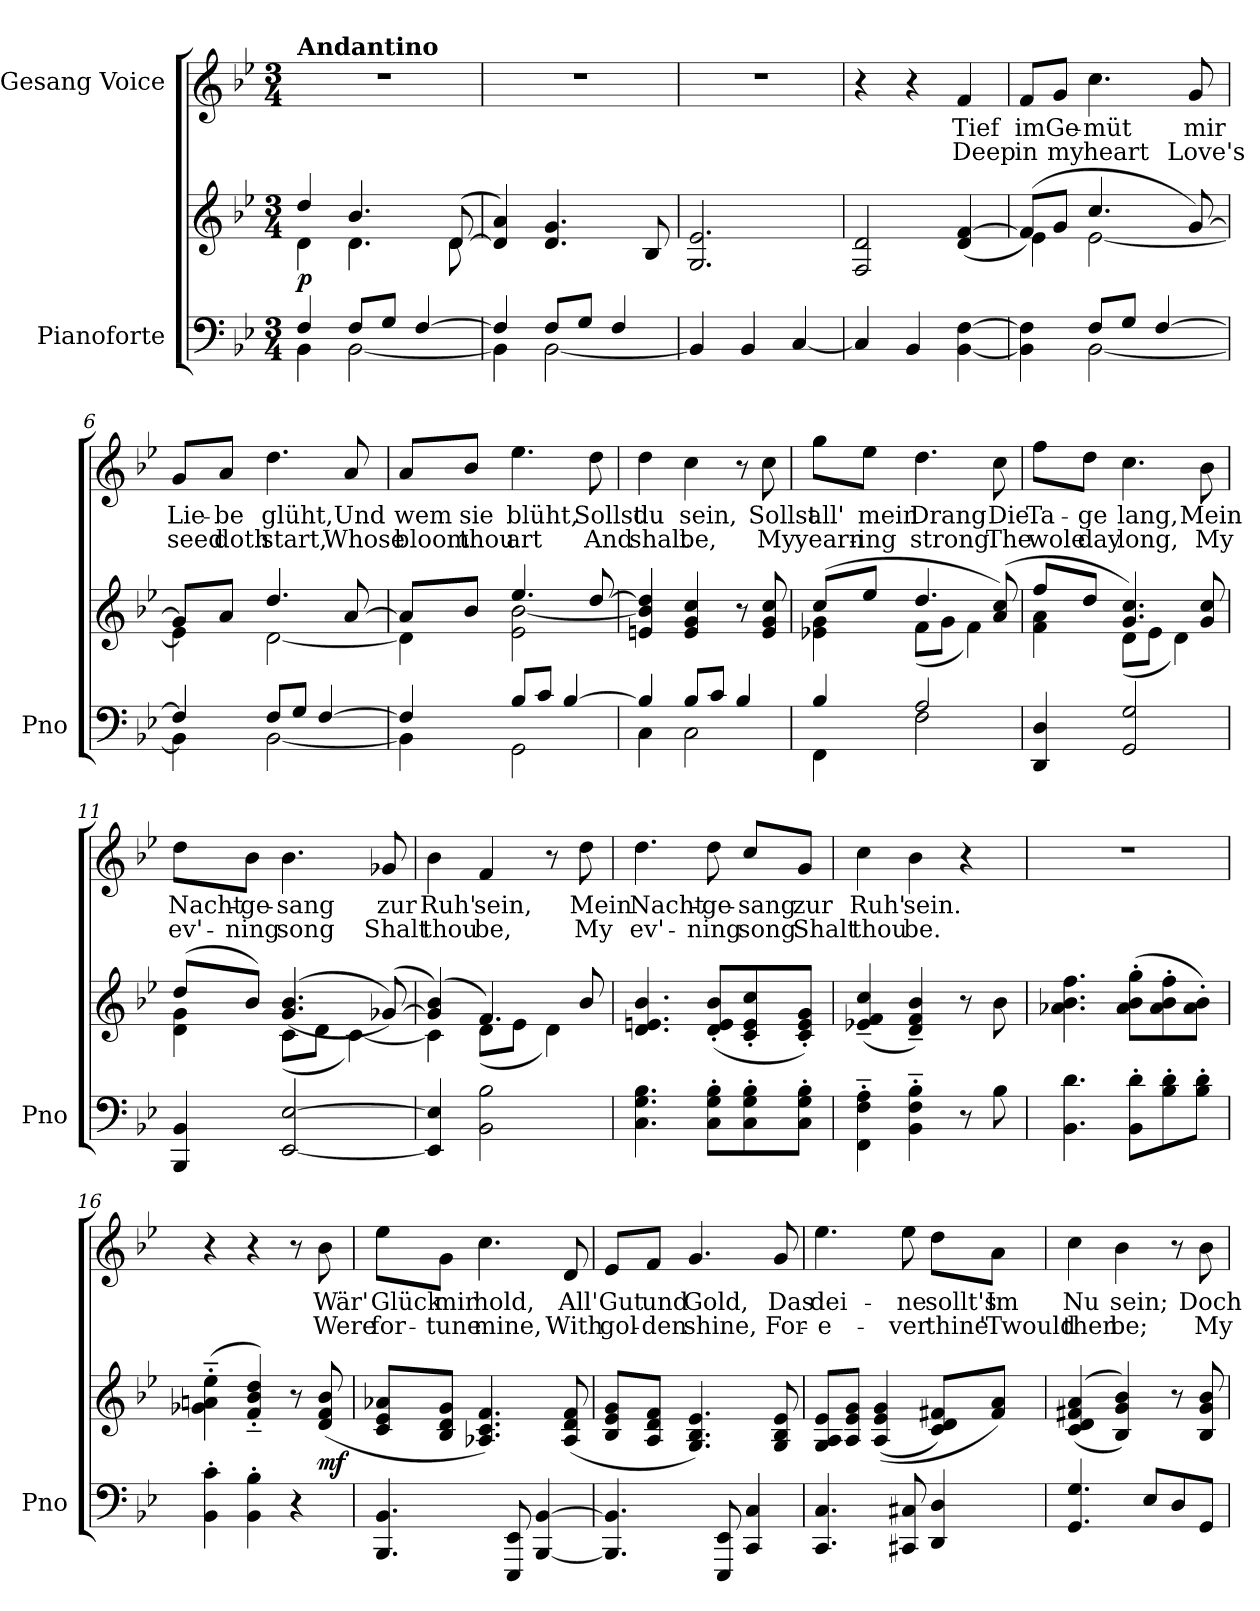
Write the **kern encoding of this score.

**kern	**kern	**dynam	**kern	**text	**text
*part2	*part2	*part2	*part1	*part1	*part1
*staff3	*staff2	*staff2/3	*staff1	*staff1	*staff1
*I"Pianoforte	*	*	*I"Gesang Voice	*	*
*I'Pno	*	*	*	*	*
*clefF4	*clefG2	*	*clefG2	*	*
*k[b-e-]	*k[b-e-]	*	*k[b-e-]	*	*
*M3/4	*M3/4	*	*M3/4	*	*
=1	=1	=1	=1	=1	=1
*^	*^	*	*	*	*
!	!	!	!	!	!LO:TX:a:B:t=Andantino	!	!
!	!	!	!	!LO:DY:b	!	!	!
4F/	4BB-\	4dd/	4d\	p	2.r	.	.
8F/L	[2BB-\	4.b-/	4.d\	.	.	.	.
8G/J	.	.	.	.	.	.	.
[4F/	.	.	.	.	.	.	.
.	.	([<8d/	8d\	.	.	.	.
*	*	*v	*v	*	*	*	*
=2	=2	=2	=2	=2	=2	=2
4F/]	4BB-\]	4d/] 4a/)	.	2.r	.	.
8F/L	[2BB-\	4.d/ 4.g/	.	.	.	.
8G/J	.	.	.	.	.	.
4F/	.	.	.	.	.	.
.	.	8B-/	.	.	.	.
*v	*v	*	*	*	*	*
=3	=3	=3	=3	=3	=3
4BB-/]	2.G/ 2.e-/	.	2.r	.	.
4BB-/	.	.	.	.	.
[4C/	.	.	.	.	.
=4	=4	=4	=4	=4	=4
4C/]	2F/ 2d/	.	4r	.	.
4BB-/	.	.	4r	.	.
[4BB-\ [>4F\	(<4d/ [4f/	.	4f/	Tief	Deep
=5	=5	=5	=5	=5	=5
*^	*^	*	*	*	*
4BB-\] 4F\]	4ryy	(8f/L])	4e-\	.	8f/L	im	in
.	.	8g/J	.	.	8g/J	Ge-	my
8F/L	[2BB-\	4.cc/	[2e-\	.	4.cc\	-müt	heart
8G/J	.	.	.	.	.	.	.
[4F/	.	.	.	.	.	.	.
.	.	[8g/)	.	.	8g/	mir	Love's
=6	=6	=6	=6	=6	=6	=6	=6
4F/]	4BB-\]	8g/L]	4e-\]	.	8g/L	Lie-	seed
.	.	8a/J	.	.	8a/J	-be	doth
8F/L	[2BB-\	4.dd/	[2d\	.	4.dd\	glüht,	start,
8G/J	.	.	.	.	.	.	.
[4F/	.	.	.	.	.	.	.
.	.	[8a/	.	.	8a/	Und	Whose
=7	=7	=7	=7	=7	=7	=7	=7
4F/]	4BB-\]	8a/L]	4d\]	.	8a/L	wem	bloom
.	.	8b-/J	.	.	8b-/J	sie	thou
8B-/L	2GG::\	4.ee-/	2e-\ [2b-\	.	4.ee-\	blüht,	art
8c/J	.	.	.	.	.	.	.
[4B-/	.	.	.	.	.	.	.
.	.	[8dd/	.	.	8dd\	Sollst	And
*	*	*v	*v	*	*	*	*
=8	=8	=8	=8	=8	=8	=8
4B-/]	4C\	4en/ 4b-/] 4dd/]	.	4dd\	du	shalt
8B-/L	2C\	4e/ 4g/ 4cc/	.	4cc\	sein,	be,
8c/J	.	.	.	.	.	.
4B-/	.	8r	.	8r	.	.
.	.	8e/ 8g/ 8cc/	.	8cc\	Sollst	My
=9	=9	=9	=9	=9	=9	=9
*	*	*^	*	*	*	*
4B-/	4FF::\	(8cc/L	4e-X\ 4g\	.	8gg\L	all'	yearn-
.	.	8ee-/J	.	.	8ee-\J	mein	-ing
2A/	2F\	4.dd/	(8f\L	.	4.dd\	Drang	strong
.	.	.	8g\J	.	.	.	.
.	.	.	4f\)	.	.	.	.
.	.	(8a/ 8cc/)	.	.	8cc\	Die	The
*v	*v	*	*	*	*	*	*
=10	=10	=10	=10	=10	=10	=10
4DD/ 4D/	8ff/L	4f\ 4a\	.	8ff\L	Ta-	wole
.	8dd/J	.	.	8dd\J	-ge	day
2GG/ 2G/	4.g/ 4.cc/)	(8d\L	.	4.cc\	lang,	long,
.	.	8e-\J	.	.	.	.
.	.	4d\)	.	.	.	.
.	8g/ 8cc/	.	.	8b-\	Mein	My
=11	=11	=11	=11	=11	=11	=11
4BBB-/ 4BB-/	(8dd/L	4d\ 4g\	.	8dd\L	Nacht-	ev'-
.	8b-/J)	.	.	8b-\J	-ge-	-ning
[2EE-/ [2E-/	((4.g/ 4.b-/	(8c\L	.	4.b-\	-sang	song
.	.	8d\J	.	.	.	.
.	.	[4c\)	.	.	.	.
.	([<8g-X/))	.	.	8g-X/	zur	Shalt
=12	=12	=12	=12	=12	=12	=12
4EE-/] 4E-/]	(4g-/] 4b-/)	4c\]	.	4b-\	Ruh'	thou
2BB-\ 2B-\	4.f/)	(8d\L	.	4f/	sein,	be,
.	.	8e-\J	.	.	.	.
.	.	4d\)	.	8r	.	.
.	8b-/	.	.	8dd\	Mein	My
*	*v	*v	*	*	*	*
=13	=13	=13	=13	=13	=13
4.C\ 4.G\ 4.B-\	4.d/ 4.en/ 4.b-/	.	4.dd\	Nacht-	ev'-
8C\'> 8G\'> 8B-\'>L	(>8d/'> 8e/'> 8b-/'>L	.	8dd\	-ge-	-ning
8C\'> 8G\'> 8B-\'>	8c/'> 8e/'> 8cc/'>	.	8cc/L	-sang	song
8C\'> 8G\'> 8B-\'>J	8c/'> 8e/'> 8g/'>J)	.	8g/J	zur	Shalt
=14	=14	=14	=14	=14	=14
4FF\'~ 4F\'~ 4A\'~	(>4e-X/~> 4f/~> 4cc/~>	.	4cc\	Ruh'	thou
4BB-\'~ 4F\'~ 4B-\'~	4d/~> 4f/~> 4b-/~>)	.	4b-\	sein.	be.
8r	8r	.	4r	.	.
!	!	!LO:DY:b	!	!	!
8B-\	8b-\	other-dynamics	.	.	.
=15	=15	=15	=15	=15	=15
4.BB-\ 4.d\	4.a-X\ 4.b-\ 4.ff\	.	2.r	.	.
8BB-\' 8d\'L	(>8a-\'> 8b-\'> 8gg\'>L	.	.	.	.
8B-\' 8d\'	8a-\'> 8b-\'> 8ff\'>	.	.	.	.
8B-\' 8d\'J	8a-\'> 8b-\'>J)	.	.	.	.
=16	=16	=16	=16	=16	=16
4BB-\' 4c\'	(4g-X\'~ 4an\'~ 4ee-\'~	.	4r	.	.
4BB-\' 4B-\'	4f/'~ 4b-/'~ 4dd/'~)	.	4r	.	.
4r	8r	.	8r	.	.
!	!	!LO:DY:b	!	!	!
.	(8d/ 8f/ 8b-/	mf	8b-\	Wär'	Were
=17	=17	=17	=17	=17	=17
4.BBB-/ 4.BB-/	8c/ 8e-/ 8a-X/L	.	8ee-\L	Glück	for-
.	8B-/ 8d/ 8g/J	.	8g\J	mir	-tune
.	4.A-X/ 4.c/ 4.f/)	.	4.cc\	hold,	mine,
8EEE-/ 8EE-/	.	.	.	.	.
[4BBB-/ [4BB-/	.	.	.	.	.
.	(8A-/ 8d/ 8f/	.	8d/	All'	With
=18	=18	=18	=18	=18	=18
4.BBB-/] 4.BB-/]	8B-/ 8e-/ 8g/L	.	8e-/L	Gut	gol-
.	8A/ 8d/ 8f/J	.	8f/J	und	-den
.	4.G/ 4.B-/ 4.e-/)	.	4.g/	Gold,	shine,
8EEE-/ 8EE-/	.	.	.	.	.
4CC/ 4C/	.	.	.	.	.
.	8G/ 8B-/ 8e-/	.	8g/	Das	For-
=19	=19	=19	=19	=19	=19
4.CC/ 4.C/	8G/ 8A/ 8e-/L	.	4.ee-\	dei-	-e-
.	8A/ 8e-/ 8g/J	.	.	.	.
.	((>4A/ 4e-/ 4g/	.	.	.	.
8CC#X/ 8C#X/	.	.	8ee-\	-ne	-ver
4DD/ 4D/	8c/ 8d/ 8f#X/L)	.	8dd\L	sollt's	thine
.	8f#/ 8a/J)	.	8a\J	Im	'Twould
=20	=20	=20	=20	=20	=20
4.GG/ 4.G/	(>(4c/ 4d/ 4f#X/ 4a/	.	4cc\	Nu	then
.	4B-/ 4g/ 4b-/))	.	4b-\	sein;	be;
8E-/L	.	.	.	.	.
8D/	8r	.	8r	.	.
8GG/J	8B-/ 8g/ 8b-/	.	8b-\	Doch	My
=	=	=	=	=	=
*-	*-	*-	*-	*-	*-
